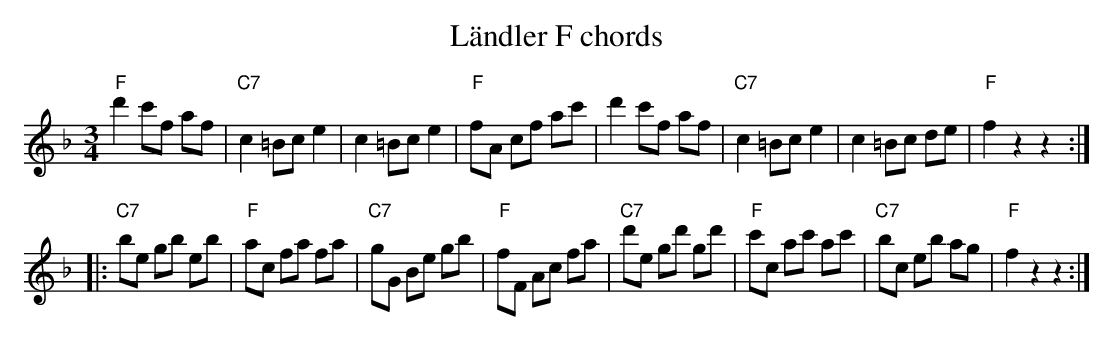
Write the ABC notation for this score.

X:1
T: Ländler F chords
M:3/4
L:1/8
K:F %%MIDI gchordon
"F"d'2 c'f af | "C7"c2 =Bc e2 | c2 =Bc e2 | "F" fA cf ac' | d'2 c'f af | "C7"c2 =Bc e2 | c2 =Bc de | "F"f2 z2z2 ::
 "C7"be gb eb | "F"ac fa fa | "C7"gG Be gb | "F"fF Ac fa | "C7"d'e gd' gd' | "F"c'c ac' ac' | "C7"bc eb ag | "F"f2 z2z2 :|
